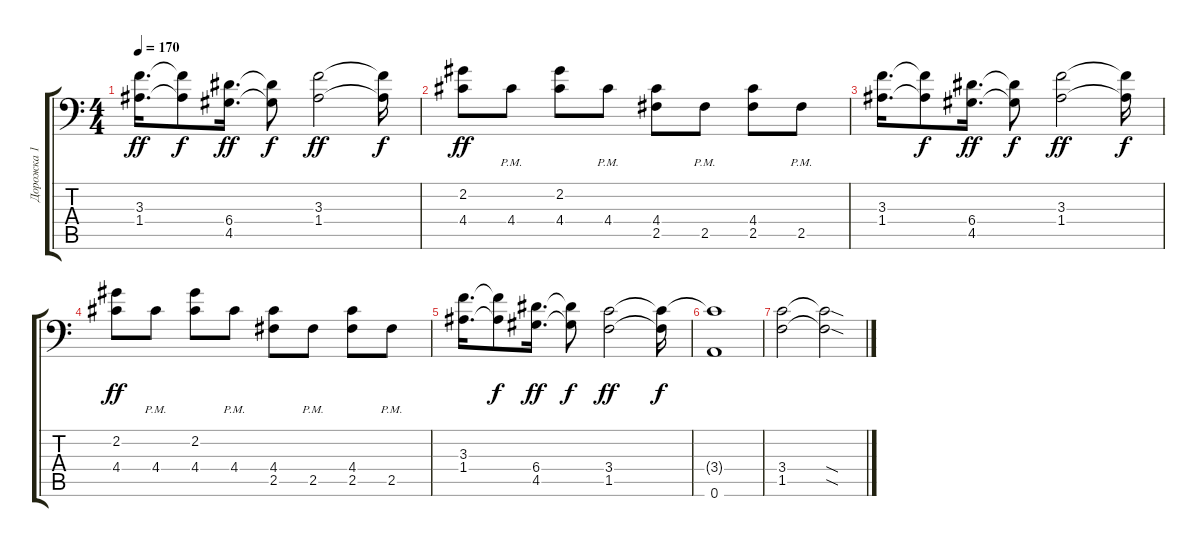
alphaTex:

\track ("Дорожка 1" "Дорожка 1") {instrument distortionguitar}
\staff {score tabs}
\tuning (B3 Gb3 D3 A2 E2 A1) {hide}
\ts (4 4)
\tempo 170
\clef f4
\ks c
(3.3 1.4).16{d dy ff} (3.3{t} 1.4{t}).8{dy f} (6.4 4.5).16{d dy ff} (6.4{t} 4.5{t}).8{dy f} (3.3 1.4).2{dy ff} (3.3{t} 1.4{t}).16{dy f} |
(2.2 4.4).8{dy ff} 4.4{pm}.8 (2.2 4.4).8 4.4{pm}.8 (4.4 2.5).8 2.5{pm}.8 (4.4 2.5).8 2.5{pm}.8 |
(3.3 1.4).16{d} (3.3{t} 1.4{t}).8{dy f} (6.4 4.5).16{d dy ff} (6.4{t} 4.5{t}).8{dy f} (3.3 1.4).2{dy ff} (3.3{t} 1.4{t}).16{dy f} |
(2.2 4.4).8{dy ff} 4.4{pm}.8 (2.2 4.4).8 4.4{pm}.8 (4.4 2.5).8 2.5{pm}.8 (4.4 2.5).8 2.5{pm}.8 |
(3.3 1.4).16{d} (3.3{t} 1.4{t}).8{dy f} (6.4 4.5).16{d dy ff} (6.4{t} 4.5{t}).8{dy f} (3.4 1.5).2{dy ff} (3.4{t} 1.5{t}).16{dy f} |
(3.4{t} 0.6).1 |
(3.4 1.5).2 (3.4{sod t} 1.5{sod t}).2
